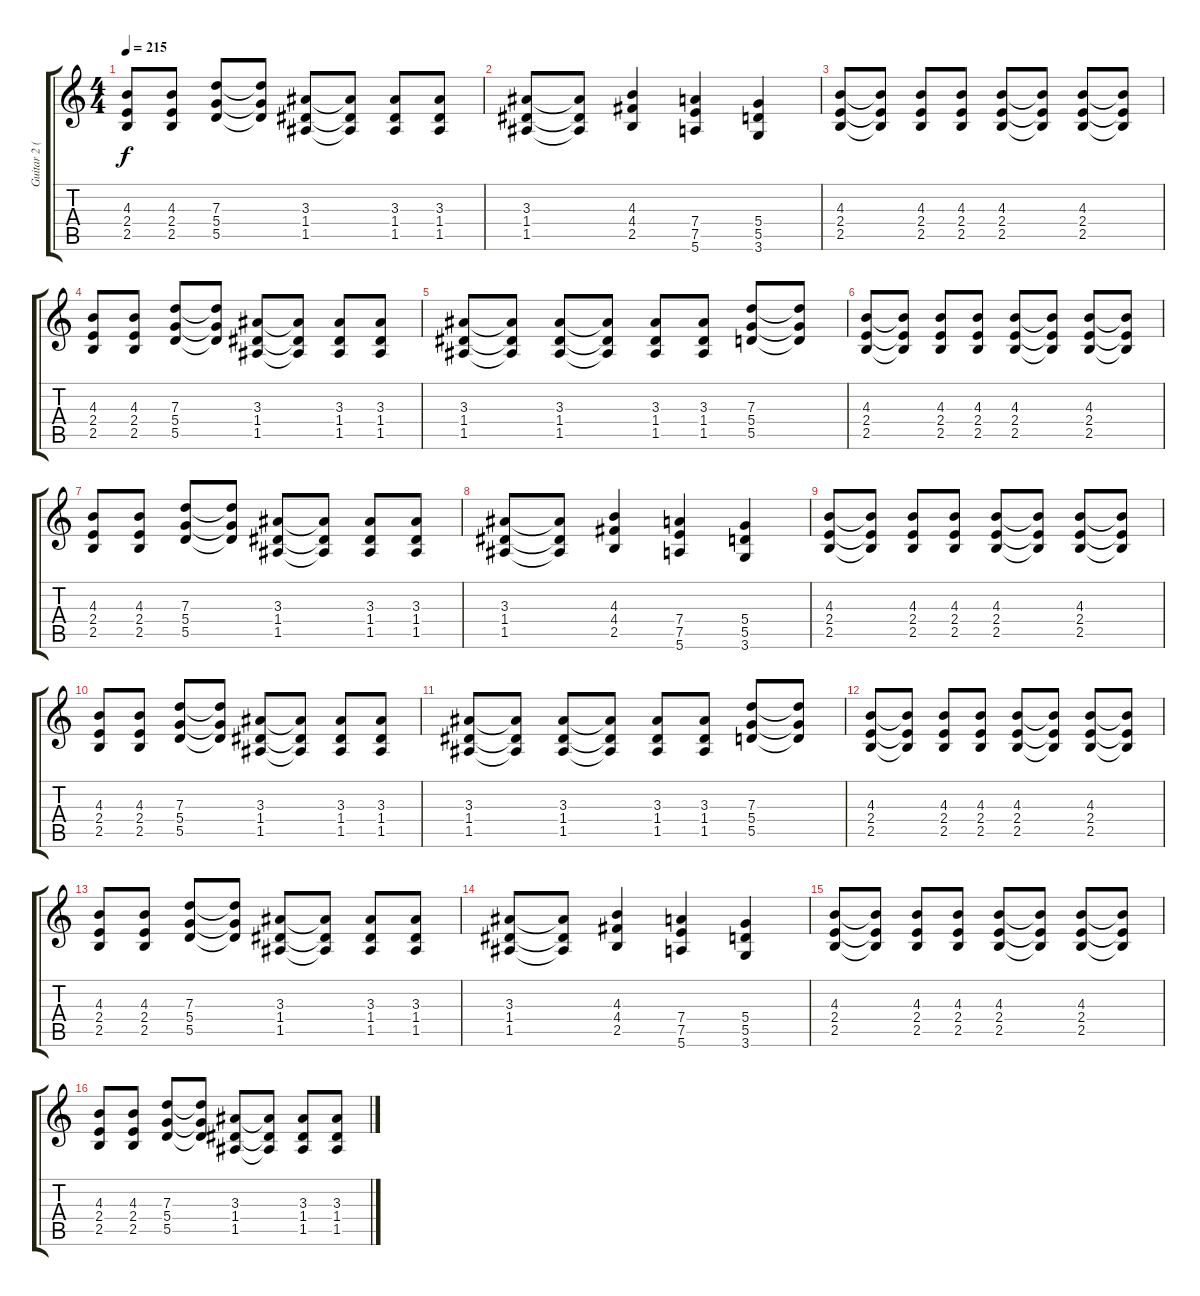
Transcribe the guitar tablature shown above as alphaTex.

\track ("Guitar 2 (Silenoz)" "Guitar 2 (") {instrument distortionguitar}
\staff {score tabs}
\tuning (E4 B3 G3 D3 A2 E2) {hide}
\ts (4 4)
\tempo 215
\clef g2
\ks c
(4.3 2.4 2.5).8{dy f} (4.3 2.4 2.5).8 (7.3 5.4 5.5).8 (7.3{t} 5.4{t} 5.5{t}).8 (3.3 1.4 1.5).8 (3.3{t} 1.4{t} 1.5{t}).8 (3.3 1.4 1.5).8 (3.3 1.4 1.5).8 |
(3.3 1.4 1.5).8 (3.3{t} 1.4{t} 1.5{t}).8 (4.3 4.4 2.5).4 (7.4 7.5 5.6).4 (5.4 5.5 3.6).4 |
(4.3 2.4 2.5).8 (4.3{t} 2.4{t} 2.5{t}).8 (4.3 2.4 2.5).8 (4.3 2.4 2.5).8 (4.3 2.4 2.5).8 (4.3{t} 2.4{t} 2.5{t}).8 (4.3 2.4 2.5).8 (4.3{t} 2.4{t} 2.5{t}).8 |
(4.3 2.4 2.5).8 (4.3 2.4 2.5).8 (7.3 5.4 5.5).8 (7.3{t} 5.4{t} 5.5{t}).8 (3.3 1.4 1.5).8 (3.3{t} 1.4{t} 1.5{t}).8 (3.3 1.4 1.5).8 (3.3 1.4 1.5).8 |
(3.3 1.4 1.5).8 (3.3{t} 1.4{t} 1.5{t}).8 (3.3 1.4 1.5).8 (3.3{t} 1.4{t} 1.5{t}).8 (3.3 1.4 1.5).8 (3.3 1.4 1.5).8 (7.3 5.4 5.5).8 (7.3{t} 5.4{t} 5.5{t}).8 |
(4.3 2.4 2.5).8 (4.3{t} 2.4{t} 2.5{t}).8 (4.3 2.4 2.5).8 (4.3 2.4 2.5).8 (4.3 2.4 2.5).8 (4.3{t} 2.4{t} 2.5{t}).8 (4.3 2.4 2.5).8 (4.3{t} 2.4{t} 2.5{t}).8 |
(4.3 2.4 2.5).8 (4.3 2.4 2.5).8 (7.3 5.4 5.5).8 (7.3{t} 5.4{t} 5.5{t}).8 (3.3 1.4 1.5).8 (3.3{t} 1.4{t} 1.5{t}).8 (3.3 1.4 1.5).8 (3.3 1.4 1.5).8 |
(3.3 1.4 1.5).8 (3.3{t} 1.4{t} 1.5{t}).8 (4.3 4.4 2.5).4 (7.4 7.5 5.6).4 (5.4 5.5 3.6).4 |
(4.3 2.4 2.5).8 (4.3{t} 2.4{t} 2.5{t}).8 (4.3 2.4 2.5).8 (4.3 2.4 2.5).8 (4.3 2.4 2.5).8 (4.3{t} 2.4{t} 2.5{t}).8 (4.3 2.4 2.5).8 (4.3{t} 2.4{t} 2.5{t}).8 |
(4.3 2.4 2.5).8 (4.3 2.4 2.5).8 (7.3 5.4 5.5).8 (7.3{t} 5.4{t} 5.5{t}).8 (3.3 1.4 1.5).8 (3.3{t} 1.4{t} 1.5{t}).8 (3.3 1.4 1.5).8 (3.3 1.4 1.5).8 |
(3.3 1.4 1.5).8 (3.3{t} 1.4{t} 1.5{t}).8 (3.3 1.4 1.5).8 (3.3{t} 1.4{t} 1.5{t}).8 (3.3 1.4 1.5).8 (3.3 1.4 1.5).8 (7.3 5.4 5.5).8 (7.3{t} 5.4{t} 5.5{t}).8 |
(4.3 2.4 2.5).8 (4.3{t} 2.4{t} 2.5{t}).8 (4.3 2.4 2.5).8 (4.3 2.4 2.5).8 (4.3 2.4 2.5).8 (4.3{t} 2.4{t} 2.5{t}).8 (4.3 2.4 2.5).8 (4.3{t} 2.4{t} 2.5{t}).8 |
(4.3 2.4 2.5).8 (4.3 2.4 2.5).8 (7.3 5.4 5.5).8 (7.3{t} 5.4{t} 5.5{t}).8 (3.3 1.4 1.5).8 (3.3{t} 1.4{t} 1.5{t}).8 (3.3 1.4 1.5).8 (3.3 1.4 1.5).8 |
(3.3 1.4 1.5).8 (3.3{t} 1.4{t} 1.5{t}).8 (4.3 4.4 2.5).4 (7.4 7.5 5.6).4 (5.4 5.5 3.6).4 |
(4.3 2.4 2.5).8 (4.3{t} 2.4{t} 2.5{t}).8 (4.3 2.4 2.5).8 (4.3 2.4 2.5).8 (4.3 2.4 2.5).8 (4.3{t} 2.4{t} 2.5{t}).8 (4.3 2.4 2.5).8 (4.3{t} 2.4{t} 2.5{t}).8 |
(4.3 2.4 2.5).8 (4.3 2.4 2.5).8 (7.3 5.4 5.5).8 (7.3{t} 5.4{t} 5.5{t}).8 (3.3 1.4 1.5).8 (3.3{t} 1.4{t} 1.5{t}).8 (3.3 1.4 1.5).8 (3.3 1.4 1.5).8
